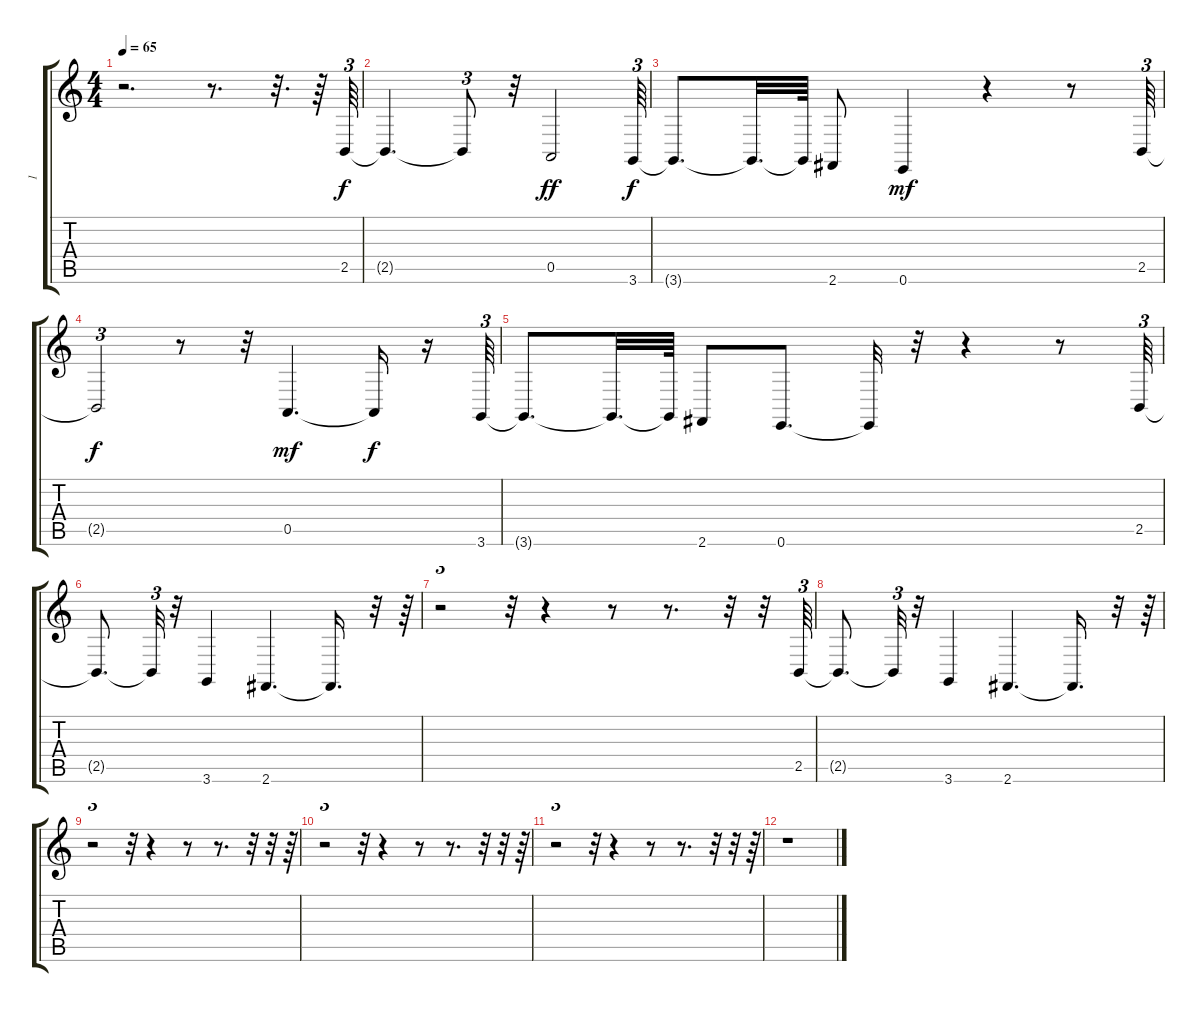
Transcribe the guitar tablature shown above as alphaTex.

\track ("1" "1") {instrument piccolo}
\staff {score tabs}
\tuning (E4 B3 G3 D3 A2 E2) {hide}
\ts (4 4)
\tempo 65
\clef g2
\ks c
r.2{d dy f} r.8{d} r.32{d} r.64 2.5.64{tu (3 2)} |
2.5{t}.4{d} 2.5{t}.8{tu (3 2)} r.32 0.5.2{dy ff} 3.6.64{tu (3 2) dy f} |
3.6{t}.8{d} 3.6{t}.32{d} 3.6{t}.64 2.6.8 0.6.4{dy mf} r.4 r.8 2.5.64{tu (3 2)} |
2.5{t}.2{tu (3 2) dy f} r.8 r.32 0.5.4{d dy mf} 0.5{t}.16{dy f} r.16 3.6.64{tu (3 2)} |
3.6{t}.8{d} 3.6{t}.32{d} 3.6{t}.64 2.6.8 0.6.8{d} 0.6{t}.32 r.32 r.4 r.8 2.5.64{tu (3 2)} |
2.5{t}.8{d} 2.5{t}.32{tu (3 2)} r.32 3.6.4 2.6.4{d} 2.6{t}.16{d} r.32 r.64{tu (3 2)} |
r.2{tu (3 2)} r.32 r.4 r.8 r.8{d} r.32 r.32 2.5.64{tu (3 2)} |
2.5{t}.8{d} 2.5{t}.32{tu (3 2)} r.32 3.6.4 2.6.4{d} 2.6{t}.16{d} r.32 r.64{tu (3 2)} |
r.2{tu (3 2)} r.32 r.4 r.8 r.8{d} r.32 r.32 r.64{tu (3 2)} |
r.2{tu (3 2)} r.32 r.4 r.8 r.8{d} r.32 r.32 r.64{tu (3 2)} |
r.2{tu (3 2)} r.32 r.4 r.8 r.8{d} r.32 r.32 r.64{tu (3 2)} |
r.1
